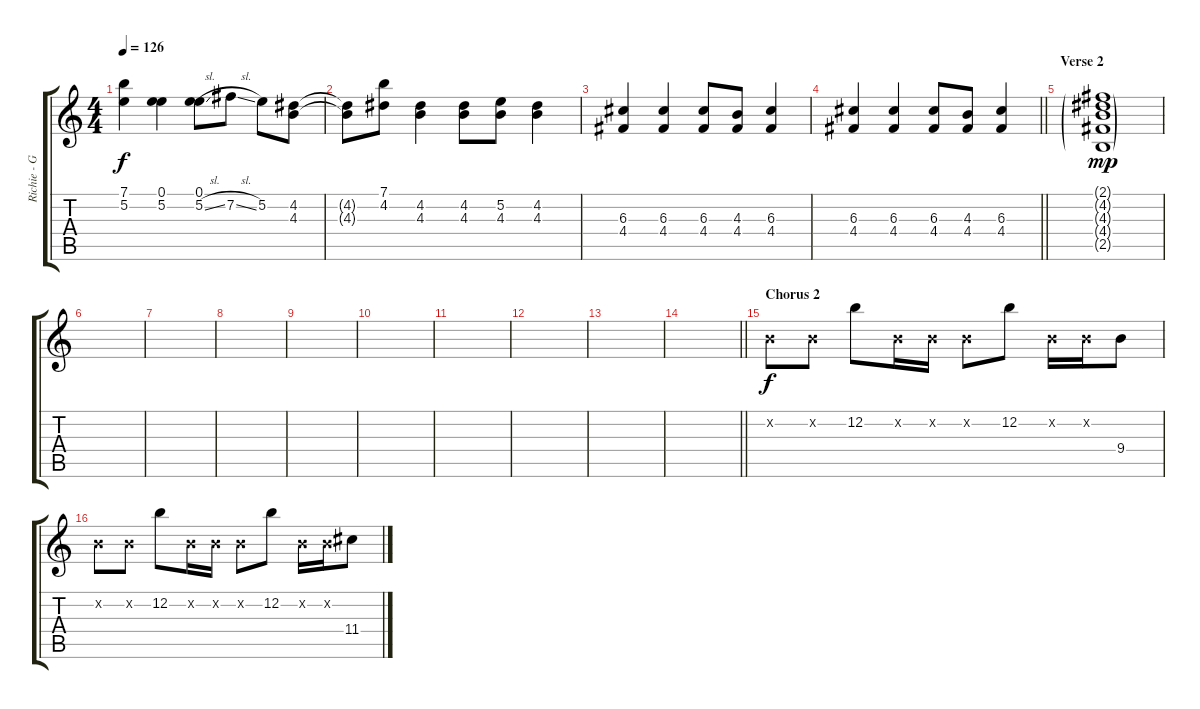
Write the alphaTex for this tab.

\track ("Richie - Guitar 1" "Richie - G") {instrument overdrivenguitar}
\staff {score tabs}
\tuning (E4 B3 G3 D3 A2 E2) {hide}
\ts (4 4)
\tempo 126
\clef g2
\ks c
(7.1 5.2).4{dy f} (0.1 5.2).4 (0.1 5.2{sl}).8 7.2{sl}.8 5.2.8 (4.2 4.3).8 |
(4.2{t} 4.3{t}).8 (7.1 4.2).8 (4.2 4.3).4 (4.2 4.3).8 (5.2 4.3).8 (4.2 4.3).4 |
(6.3 4.4).4 (6.3 4.4).4 (6.3 4.4).8 (4.3 4.4).8 (6.3 4.4).4 |
\barLineRight lightlight
(6.3 4.4).4 (6.3 4.4).4 (6.3 4.4).8 (4.3 4.4).8 (6.3 4.4).4 |
\section ("" "Verse 2")
(2.1{g} 4.2{g} 4.3{g} 4.4{g} 2.5{g}).1{dy mp} |
|
|
|
|
|
|
|
|
\barLineRight lightlight
|
\section ("" "Chorus 2")
0.2{x}.8{dy f} 0.2{x}.8 12.2.8 0.2{x}.16 0.2{x}.16 0.2{x}.8 12.2.8 0.2{x}.16 0.2{x}.16 9.4.8 |
0.2{x}.8 0.2{x}.8 12.2.8 0.2{x}.16 0.2{x}.16 0.2{x}.8 12.2.8 0.2{x}.16 0.2{x}.16 11.4.8
